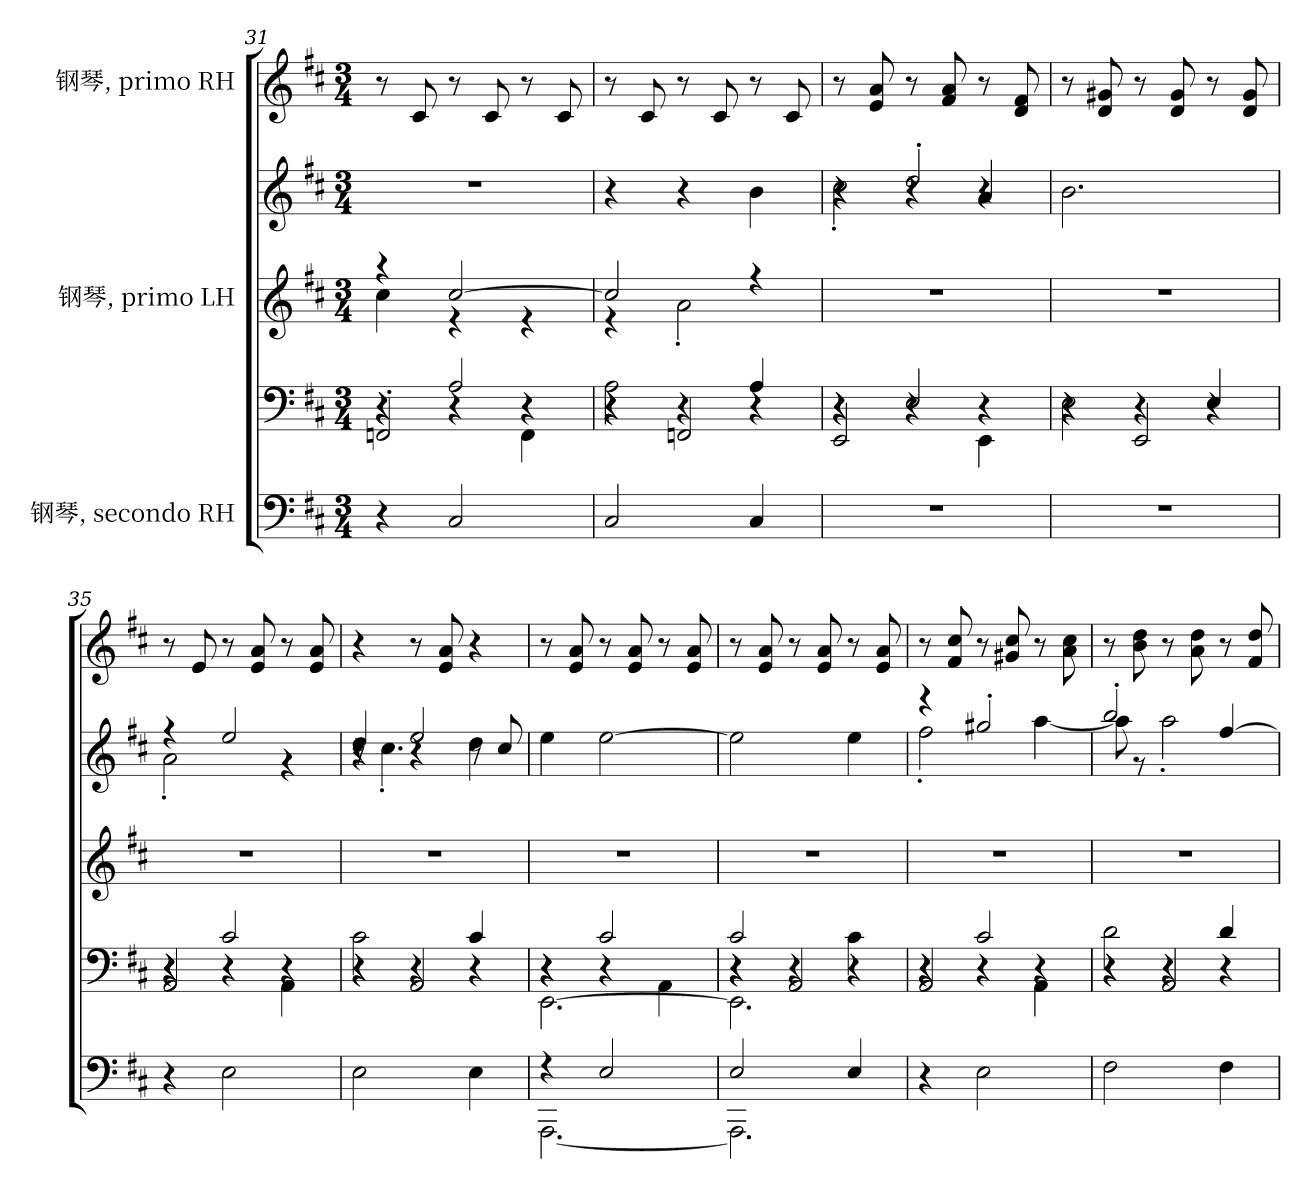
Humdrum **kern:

**kern	**kern	**kern	**kern	**kern
*part3	*part3	*part2	*part2	*part1
*staff5	*staff4	*staff3	*staff2	*staff1
*I"钢琴, secondo RH	*	*I"钢琴, primo LH	*	*I"钢琴, primo RH
*clefF4	*clefF4	*clefG2	*clefG2	*clefG2
*k[f#c#]	*k[f#c#]	*k[f#c#]	*k[f#c#]	*k[f#c#]
*M3/4	*M3/4	*M3/4	*M3/4	*M3/4
=31	=31	=31	=31	=31
*	*^	*^	*	*
*	*	*^	*	*	*	*
4r	4r	4r	2FFn'/	4r	4cc#\	2.r	8r
.	.	.	.	.	.	.	8c#/
2C#/	2A/	4r	.	[2cc#/	4r	.	8r
.	.	.	.	.	.	.	8c#/
.	.	4FF\	4r	.	4r	.	8r
.	.	.	.	.	.	.	8c#/
=32	=32	=32	=32	=32	=32	=32	=32
2C#/	4r	2A\	4r	2cc#/]	4r	4r	8r
.	.	.	.	.	.	.	8c#/
.	4r	.	2FFn/	.	2a'\	4r	8r
.	.	.	.	.	.	.	8c#/
4C#/	4A/	4r	.	4r	.	4b\	8r
.	.	.	.	.	.	.	8c#/
*	*	*	*	*v	*v	*	*
=33	=33	=33	=33	=33	=33	=33
*	*	*	*	*	*^	*
*	*	*	*	*	*	*^	*
2.r	4r	4r	2EE/	2.r	4r	2cc#'\	4r	8r
.	.	.	.	.	.	.	.	8e/ 8a/
.	2E/	4r	.	.	2dd'/	.	4r	8r
.	.	.	.	.	.	.	.	8f#/ 8a/
.	.	4EE\	4r	.	.	4r	4a/	8r
.	.	.	.	.	.	.	.	8d/ 8f#/
*	*	*	*	*	*v	*v	*v	*
=34	=34	=34	=34	=34	=34	=34
2.r	4r	2E\	4r	2.r	2.b\	8r
.	.	.	.	.	.	8d/ 8g#X/
.	4r	.	2EE/	.	.	8r
.	.	.	.	.	.	8d/ 8g#/
.	4E/	4r	.	.	.	8r
.	.	.	.	.	.	8d/ 8g#/
!!LO:LB:g=z
=35	=35	=35	=35	=35	=35	=35
*	*	*	*	*	*^	*
4r	4r	4r	2AA/	2.r	4r	2a'\	8r
.	.	.	.	.	.	.	8e/
2E\	2c#/	4r	.	.	2ee/	.	8r
.	.	.	.	.	.	.	8e/ 8a/
.	.	4AA\	4r	.	.	4r	8r
.	.	.	.	.	.	.	8e/ 8a/
=36	=36	=36	=36	=36	=36	=36	=36
*	*	*	*	*	*	*^	*
2E\	4r	2c#\	4r	2.r	4dd/	8r	4r	4r
.	.	.	.	.	.	4.cc#'\	.	.
.	4r	.	2AA/	.	2ee/	.	4r	8r
.	.	.	.	.	.	.	.	8e/ 8a/
4E\	4c#/	4r	.	.	.	4dd\	8r	4r
.	.	.	.	.	.	.	8cc#/	.
*	*	*	*	*	*v	*v	*v	*
=37	=37	=37	=37	=37	=37	=37
*^	*	*	*	*	*	*
4r	[2.AAA\	4r	4r	[2.EE\	2.r	4ee\	8r
.	.	.	.	.	.	.	8e/ 8a/
2E/	.	2c#/	4r	.	.	[2ee\	8r
.	.	.	.	.	.	.	8e/ 8a/
.	.	.	4AA\	.	.	.	8r
.	.	.	.	.	.	.	8e/ 8a/
=38	=38	=38	=38	=38	=38	=38	=38
*	*	*	*	*^	*	*	*
2E/	2.AAA\]	2c#/	4r	4r	2.EE\]	2.r	2ee\]	8r
.	.	.	.	.	.	.	.	8e/ 8a/
.	.	.	4r	2AA/	.	.	.	8r
.	.	.	.	.	.	.	.	8e/ 8a/
4E/	.	4r	4c#\	.	.	.	4ee\	8r
.	.	.	.	.	.	.	.	8e/ 8a/
*v	*v	*	*	*	*	*	*	*
*	*v	*v	*v	*v	*	*	*
=39	=39	=39	=39	=39
*	*	*	*	*MM124
*	*^	*	*^	*
*	*	*^	*	*	*	*
4r	4r	4r	2AA/	2.r	4r	2ff#'\	8r
.	.	.	.	.	.	.	8f#/ 8cc#/
2E\	2c#/	4r	.	.	2gg#X'/	.	8r
.	.	.	.	.	.	.	8g#X/ 8cc#/
.	.	4AA\	4r	.	.	[4aa\	8r
.	.	.	.	.	.	.	8a\ 8cc#\
!!LO:PB:g=z
=40	=40	=40	=40	=40	=40	=40	=40
*	*	*	*	*	*	*	*MM128
2F#\	4r	2d\	4r	2.r	2bb'/	8aa\]	8r
.	.	.	.	.	.	8r	8b\ 8dd\
.	4r	.	2AA/	.	.	2aa'\	8r
.	.	.	.	.	.	.	8a\ 8dd\
4F#\	4d/	4r	.	.	[4ff#/	.	8r
.	.	.	.	.	.	.	8f#/ 8dd/
*	*v	*v	*v	*	*v	*v	*
=	=	=	=	=
*-	*-	*-	*-	*-
